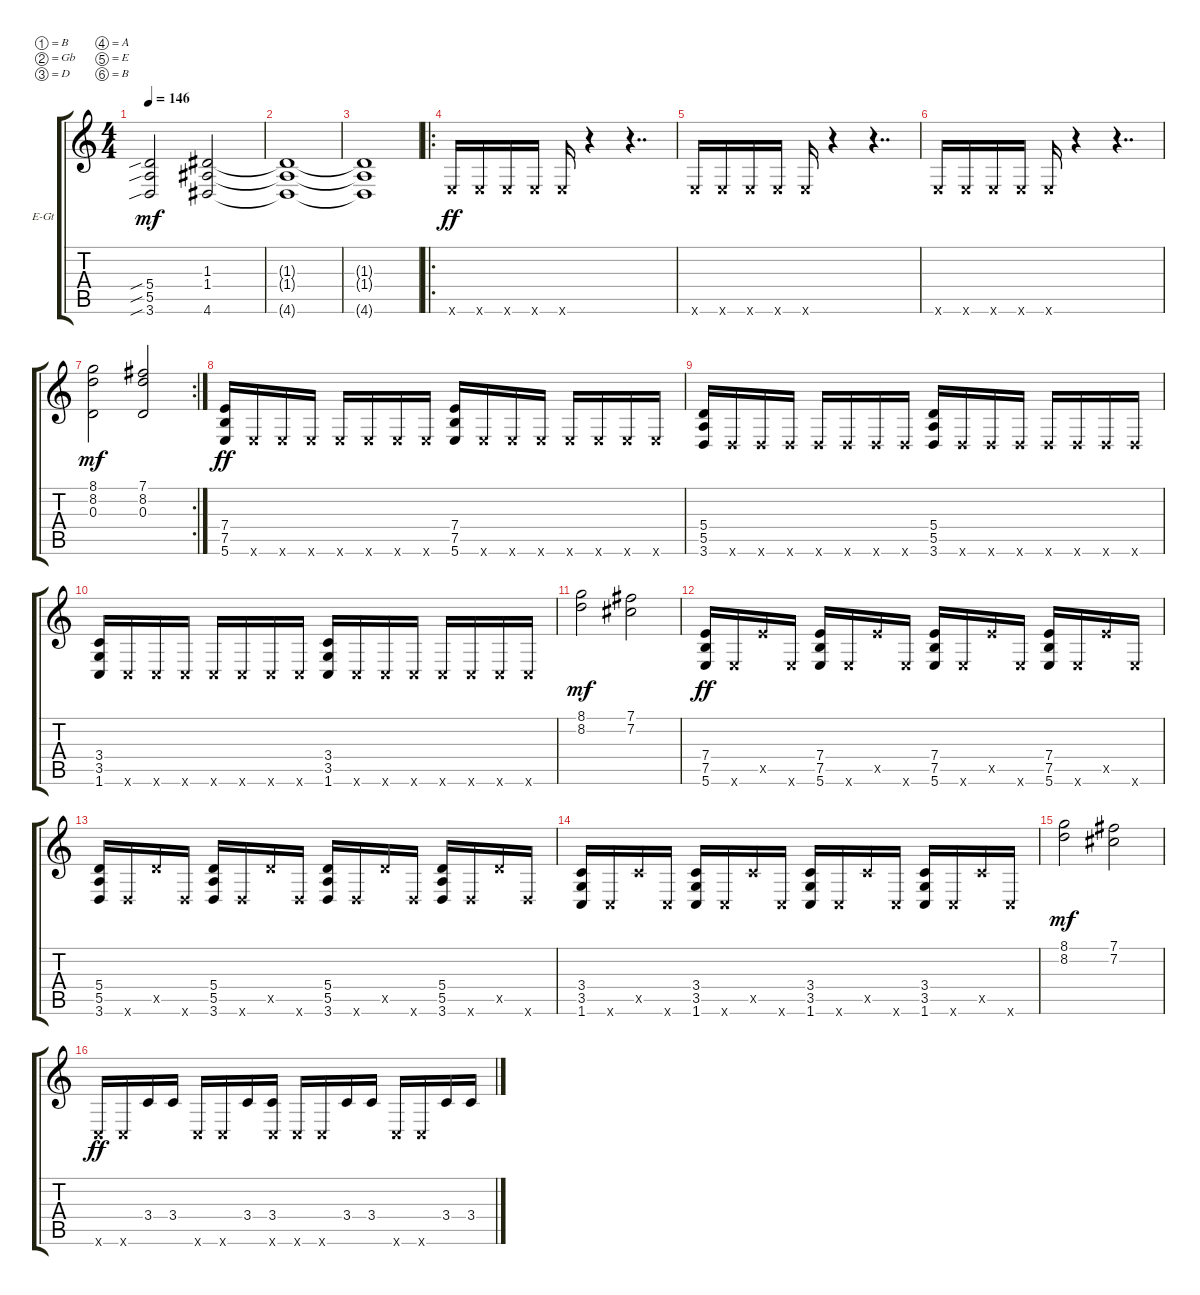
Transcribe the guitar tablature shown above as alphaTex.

\defaultSystemsLayout 4
\bracketExtendMode groupsimilarinstruments
\multiBarRest
\firstSystemTrackNameOrientation horizontal
\otherSystemsTrackNameOrientation horizontal
\track ("Rhythm" "E-Gt") {instrument distortionguitar}
\staff {score tabs}
\tuning (B3 Gb3 D3 A2 E2 B1)
\ts (4 4)
\tempo 146
\clef g2
\ks c
(3.6{sib} 5.5{sib} 5.4{sib}).2{dy mf} (4.6 1.4 1.3).2 |
(1.3{t} 1.4{t} 4.6{t}).1 |
(4.6{t} 1.4{t} 1.3{t}).1 |
\ro
5.6{x}.16{dy ff} 5.6{x}.16 5.6{x}.16 5.6{x}.16 5.6{x}.16 r.4 r.4{dd} |
5.6{x}.16 5.6{x}.16 5.6{x}.16 5.6{x}.16 5.6{x}.16 r.4 r.4{dd} |
5.6{x}.16 5.6{x}.16 5.6{x}.16 5.6{x}.16 5.6{x}.16 r.4 r.4{dd} |
\rc 2
(8.1 0.3 8.2).2{dy mf} (0.3 8.2 7.1).2 |
(5.6 7.5 7.4).16{dy ff} 5.6{x}.16 5.6{x}.16 5.6{x}.16 5.6{x}.16 5.6{x}.16 5.6{x}.16 5.6{x}.16 (5.6 7.4 7.5).16 5.6{x}.16 5.6{x}.16 5.6{x}.16 5.6{x}.16 5.6{x}.16 5.6{x}.16 5.6{x}.16 |
(3.6 5.5 5.4).16 3.6{x}.16 3.6{x}.16 3.6{x}.16 3.6{x}.16 3.6{x}.16 3.6{x}.16 3.6{x}.16 (3.6 5.4 5.5).16 3.6{x}.16 3.6{x}.16 3.6{x}.16 3.6{x}.16 3.6{x}.16 3.6{x}.16 3.6{x}.16 |
(1.6 3.5 3.4).16 1.6{x}.16 1.6{x}.16 1.6{x}.16 1.6{x}.16 1.6{x}.16 1.6{x}.16 1.6{x}.16 (1.6 3.4 3.5).16 1.6{x}.16 1.6{x}.16 1.6{x}.16 1.6{x}.16 1.6{x}.16 1.6{x}.16 1.6{x}.16 |
(8.1 8.2).2{dy mf} (7.1 7.2).2 |
(5.6 7.5 7.4).16{dy ff} 5.6{x}.16 12.5{x}.16 5.6{x}.16 (5.6 7.5 7.4).16 5.6{x}.16 12.5{x}.16 5.6{x}.16 (5.6 7.5 7.4).16 5.6{x}.16 12.5{x}.16 5.6{x}.16 (5.6 7.5 7.4).16 5.6{x}.16 12.5{x}.16 5.6{x}.16 |
(3.6 5.5 5.4).16 3.6{x}.16 10.5{x}.16 3.6{x}.16 (3.6 5.4 5.5).16 3.6{x}.16 10.5{x}.16 3.6{x}.16 (3.6 5.4 5.5).16 3.6{x}.16 10.5{x}.16 3.6{x}.16 (3.6 5.4 5.5).16 3.6{x}.16 10.5{x}.16 3.6{x}.16 |
(1.6 3.5 3.4).16 1.6{x}.16 8.5{x}.16 1.6{x}.16 (1.6 3.4 3.5).16 1.6{x}.16 8.5{x}.16 1.6{x}.16 (1.6 3.4 3.5).16 1.6{x}.16 8.5{x}.16 1.6{x}.16 (1.6 3.5 3.4).16 1.6{x}.16 8.5{x}.16 1.6{x}.16 |
(8.1 8.2).2{dy mf} (7.1 7.2).2 |
1.6{x}.16{dy ff} 1.6{x}.16 3.4.16 3.4.16 1.6{x}.16 1.6{x}.16 3.4.16 (1.6{x} 3.4).16 1.6{x}.16 1.6{x}.16 3.4.16 3.4.16 1.6{x}.16 1.6{x}.16 3.4.16 3.4.16
